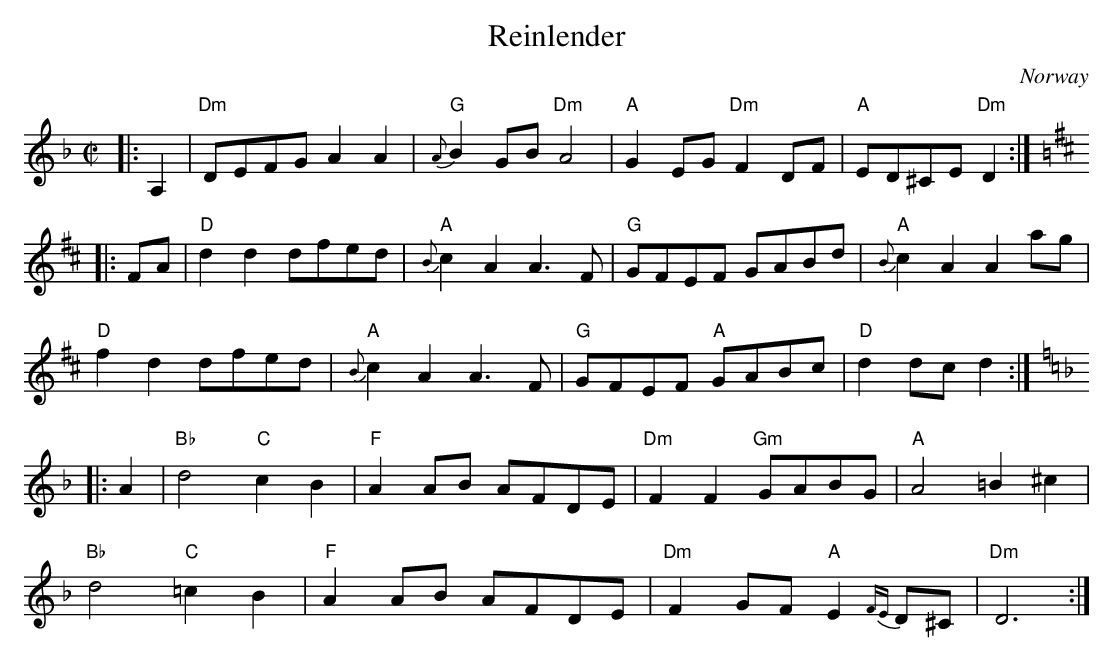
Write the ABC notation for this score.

X:1
T: Reinlender
O: Norway
M: C|
L: 1/8
K: Dm
|: A,2 | "Dm"DEFG A2 A2 | {A}"G"B2 GB "Dm"A4 | "A"G2 EG "Dm"F2 DF | "A"ED^CE "Dm"D2 :|
K: D
|:FA | "D"d2 d2 dfed | {B}"A"c2 A2 A3 F | "G"GFEF GABd | "A"{B}c2 A2 A2 ag |
     "D"f2 d2 dfed | {B}"A"c2 A2 A3 F | "G"GFEF "A"GABc | "D"d2 dc d2 :|
K: Dm
|:A2 | "Bb"d4 "C"c2  B2 | "F"A2 AB AFDE | "Dm"F2 F2 "Gm"GABG | "A"A4 =B2 ^c2 |
     "Bb"d4 "C"=c2 B2 | "F"A2 AB AFDE | "Dm"F2 GF "A"E2 {FE}D^C | "Dm"D6 :|
